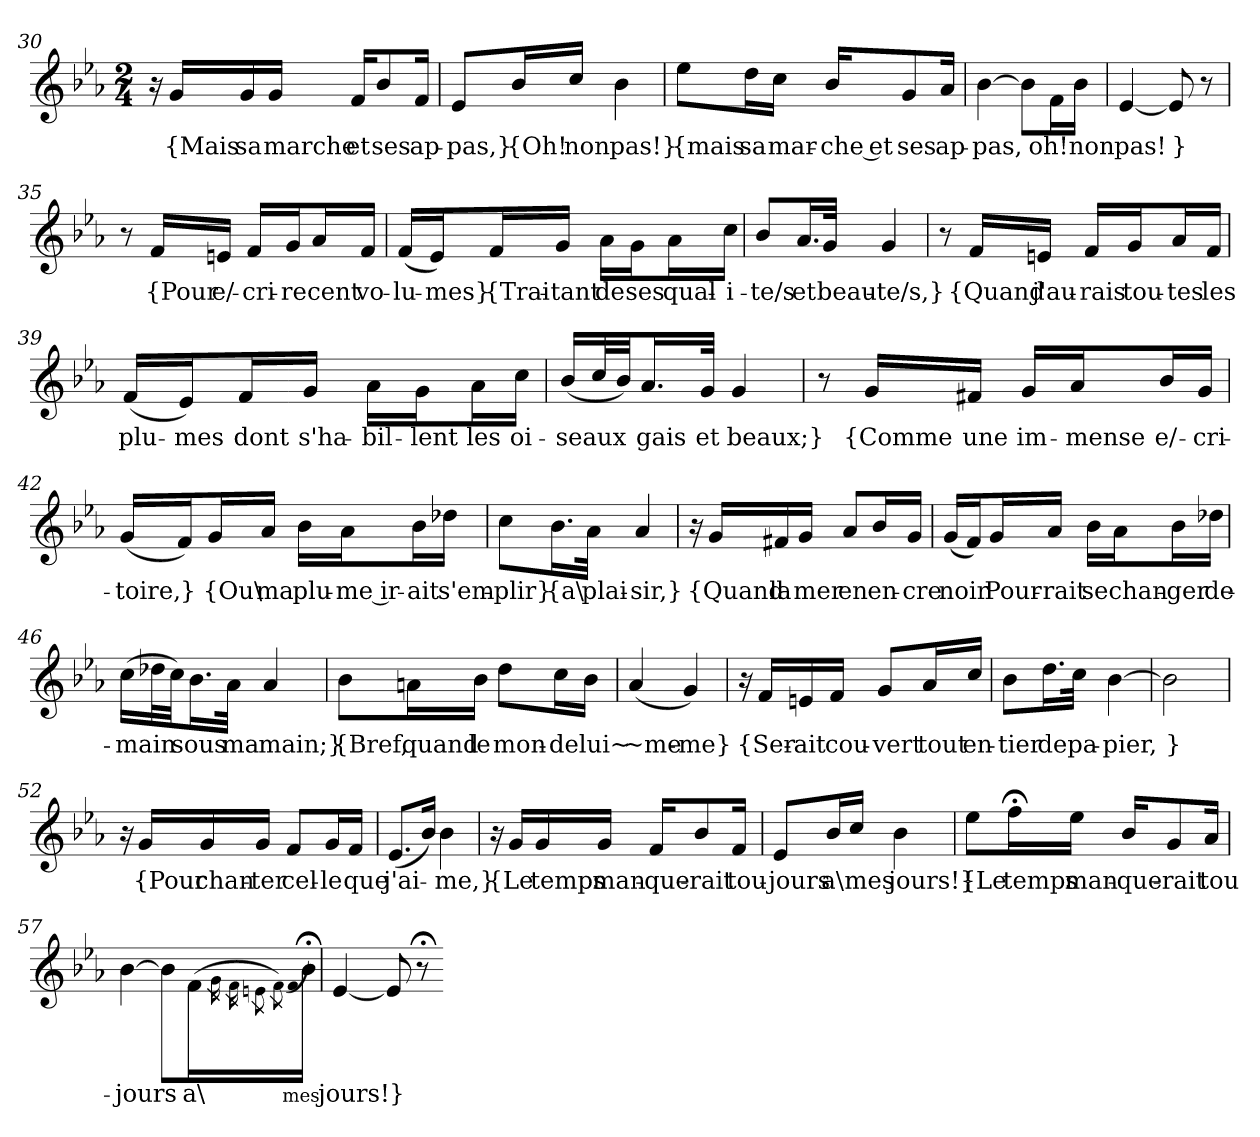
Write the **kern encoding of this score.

**kern	**text
*part1	*part1
*staff1	*staff1
*clefG2	*
*k[b-e-a-]	*
*M2/4	*
=30	=30
16r	.
16g/LL	{Mais
16g/	sa
16g/JJ	marche
16f/KL	et
8b-/	ses
16f/Jk	ap-
=31	=31
8e-/L	-pas,}
16b-/L	{Oh!
16cc/JJ	non
4b-	pas!}
=32	=32
8ee-\L	{mais
16dd\L	sa
16cc\JJ	mar-
16b-/KL	-che et
8g/	ses
16a-/Jk	ap-
=33	=33
[4b-	-pas,
8b-\L]	.
16f\L	oh!
16b-\JJ	non
=34	=34
[4e-	pas!
8e-]	}
8r	.
=35	=35
8r	.
16f/LL	{Pour
16en/JJ	e/-
16f/LL	-cri-
16g/J	-re
16a-/L	cent
16f/JJ	vo-
=36	=36
(16f/LL	-lu-
16e-/J)	-mes}
16f/L	{Trai-
16g/JJ	-tant
16a-\LL	de
16g\J	ses
16a-\L	qual-
16cc\JJ	-i-
=37	=37
8b-/L	-te/s
16.a-/L	et
32g/JJk	beau-
4g	-te/s,}
=38	=38
8r	.
16f/LL	{Quand
16en/JJ	j'au-
16f/LL	-rais
16g/J	tou-
16a-/L	-tes
16f/JJ	les
=39	=39
(16f/LL	plu-
16e-/J)	-mes
16f/L	dont
16g/JJ	s'ha-
16a-\LL	-bil-
16g\J	-lent
16a-\L	les
16cc\JJ	oi-
=40	=40
(16b-/LL	-seaux
32cc/L	.
32b-/JJ)	.
16.a-/L	gais
32g/JJk	et
4g	beaux;}
=41	=41
8r	.
16g/LL	{Comme
16f#X/JJ	une
16g/LL	im-
16a-/J	-mense
16b-/L	e/-
16g/JJ	-cri-
=42	=42
(16g/LL	-toire,
16f/J)	}
16g/L	{Ou\
16a-/JJ	ma
16b-\LL	plu-
16a-\J	-me ir-
16b-\L	-ait
16dd-X\JJ	s'em-
=43	=43
8cc\L	-plir}
16.b-\L	{a\
32a-\JJk	plai-
4a-	-sir,}
=44	=44
16r	.
16g/LL	{Quand
16f#X/	la
16g/JJ	mer
8a-/L	en
16b-/L	en-
16g/JJ	-cre
=45	=45
(16g/LL	noir
16f/J)	.
16g/L	Pour-
16a-/JJ	-rait
16b-\LL	se
16a-\J	chan-
16b-\L	-ger
16dd-X\JJ	de-
=46	=46
(16cc\LL	-main
32dd-X\L	.
32cc\JJ)	.
16.b-\L	sous
32a-\JJk	ma
4a-	main;}
=47	=47
8b-\L	{Bref,
16an\L	quand
16b-\JJ	le
8dd\L	mon-
16cc\L	-de
16b-\JJ	lui~
=48	=48
(4a-	~me-
4g)	-me}
=49	=49
16r	.
16f/LL	{Ser-
16en/	-ait
16f/JJ	cou-
8g/L	-vert
16a-/L	tout
16cc/JJ	en-
=50	=50
8b-\L	-tier
16.dd\L	de
32cc\JJk	pa-
[4b-	-pier,
=51	=51
2b-]	}
=52	=52
16r	.
16g/LL	{Pour
16g/	chan-
16g/JJ	-ter
8f/L	cel-
16g/L	-le
16f/JJ	que
=53	=53
(8.e-/L	j'ai-
16b-/Jk)	.
4b-	-me,}
=54	=54
16r	.
16g/LL	{Le
16g/	temps
16g/JJ	man-
16f/KL	-que-
8b-/	-rait
16f/Jk	tou-
=55	=55
8e-/L	-jours
16b-/L	a\
16cc/JJ	mes
4b-	jours!}
=56	=56
8ee-\L	{Le
16ff;<\L	temps
16ee-\JJ	man-
16b-/KL	-que-
8g/	-rait
16a-/Jk	tou-
=57	=57
[4b-	-jours
8b-\L]	.
(16f\L	a\
16qg\	.
16qf\	.
8qen\	.
8qf\)	.
(qf	mes
16b-;<\JJ)	.
=58	=58
[4e-	jours!
8e-]	}
8r;<	.
=-	=-
*-	*-
